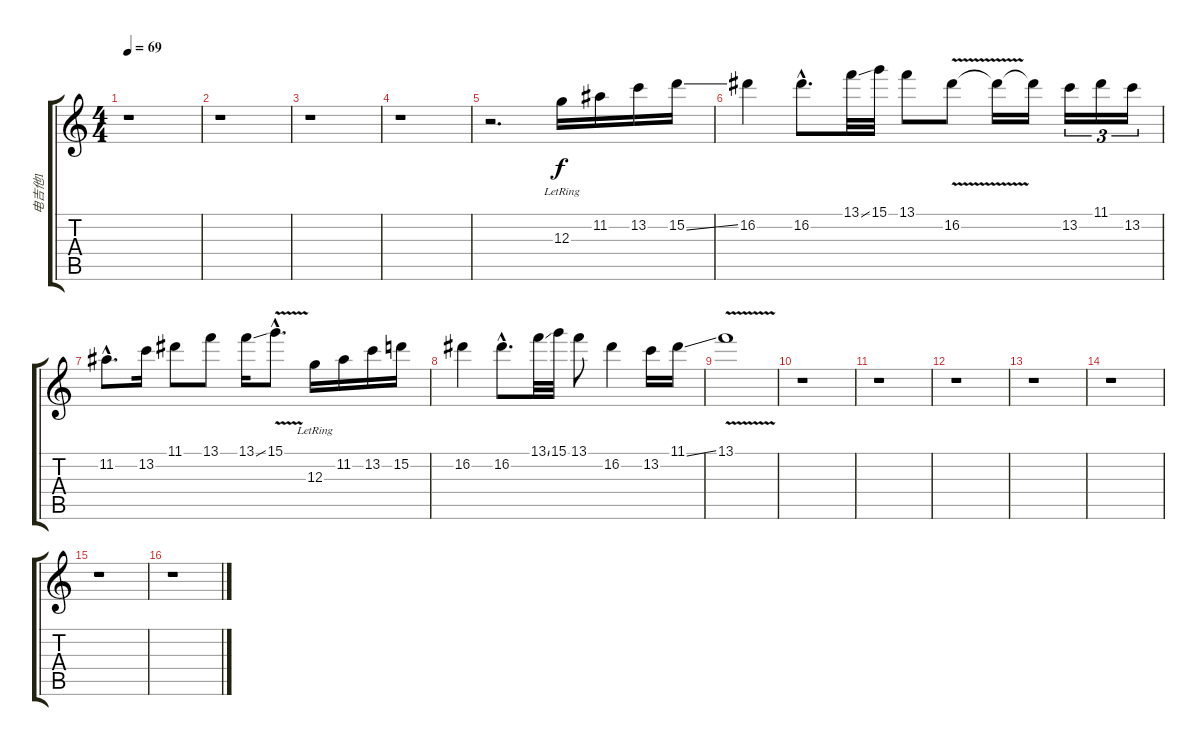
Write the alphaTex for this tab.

\track ("电吉他1" "电吉他1") {instrument electricguitarclean}
\staff {score tabs}
\tuning (E4 B3 G3 D3 A2 E2) {hide}
\ts (4 4)
\tempo 69
\clef g2
\ks c
r.1{dy f instrument electricguitarclean} |
r.1 |
r.1 |
r.1 |
r.2{d} 12.3{lr}.16 11.2.16 13.2.16 15.2{ss}.16 |
16.2.4 16.2{hac}.8{d} 13.1{ss}.32 15.1.32 13.1.8 16.2{v}.8 16.2{t}.16 16.2{t}.16 13.2.16{tu (3 2)} 11.1.16{tu (3 2)} 13.2.16{tu (3 2)} |
11.2{hac}.8{d} 13.2.16 11.1.8 13.1.8 13.1{ss}.16 15.1{v hac}.8{d} 12.3{lr}.16 11.2.16 13.2.16 15.2.16 |
16.2.4 16.2{hac}.8{d} 13.1{ss}.32 15.1.32 13.1.8 16.2.4 13.2.16 11.1{ss}.16 |
13.1{v}.1 |
r.1 |
r.1 |
r.1 |
r.1 |
r.1 |
r.1 |
r.1
